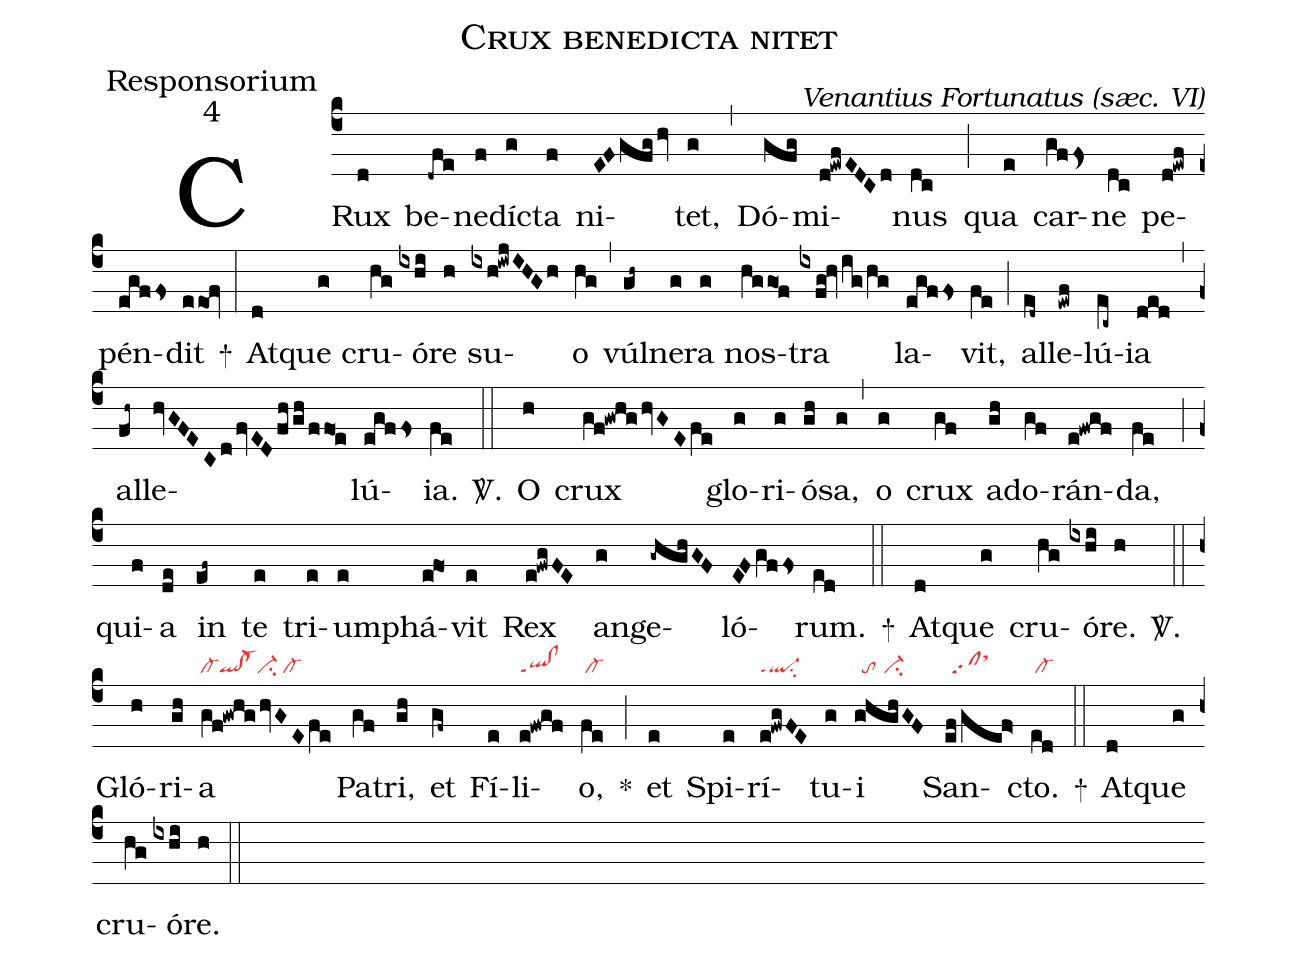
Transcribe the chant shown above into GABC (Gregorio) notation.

name:Crux benedicta nitet;
office-part:Responsorium;
mode:4;
commentary:Venantius Fortunatus (sæc. VI);
nabc-lines:1;
%%
(c4)
CRux(d) be(-dfe)ne(f)díc(g)ta(f) ni(EFgfghv)tet,(g) (,)
Dó(gfg)mi(d!ewfEDCd)nus(dc) (;)
qua(e) car(gffs>)ne(dc) pe(d!ewf)pén(egffs)dit(eeOf) +(:)
At(d)que(g) cru(hg)ó(ixhi)re(h) su(ixh!iwjIHGh)o(hg) (,)
vúl(gh~)ne(g)ra(g) nos(hggo1f)tra(ixfg!hvig/hg) la(egffs)vit,(fe) (;)
al(ed~)le(ewf)lú(ec~)ia(ded) (,)
al(fh~)le(hvGFECdfvEDfh/gh/ffo1e)lú(egffs)ia.(fe) <sp>V/</sp>.(::)
O(h) crux(gf!gwhghvGEfe) glo(g)ri(g)ó(gh)sa,(g) (,)
o(g) crux(gf) ad(gh)o(gf)rán(e!fwgf)da,(fe) (;)
qui(f)a(de) in(ef~) te(e) tri(e)um(e)phá(e!fo1)vit(e) Rex(e!fwgFE) an(g)ge(-ghghGF)ló(EFgffs)rum.(ed) +(::)
At(d)que(g) cru(hg)ó(ixhi)re.(h) <sp>V/</sp>.(::)
Gló(h)ri(gh)a(gf!gwhghvGEfe|cl-ql!cl-ci-/cl-) Pa(gf)tri,(gh)
et(gf~) Fí(e)li(e!fwgf|ql!clppt1)o,(fe|/cl-) *(;)
et(e) Spi(e)rí(e!fwgFE|ql-ppt1su2)tu(g)i(ghghGF|//to//ci-) San(ef/gef>|//sfsthk)cto.(ed|/cl-) +(::)
At(d)que(g) cru(hg)ó(ixhi)re.(h) (::)
